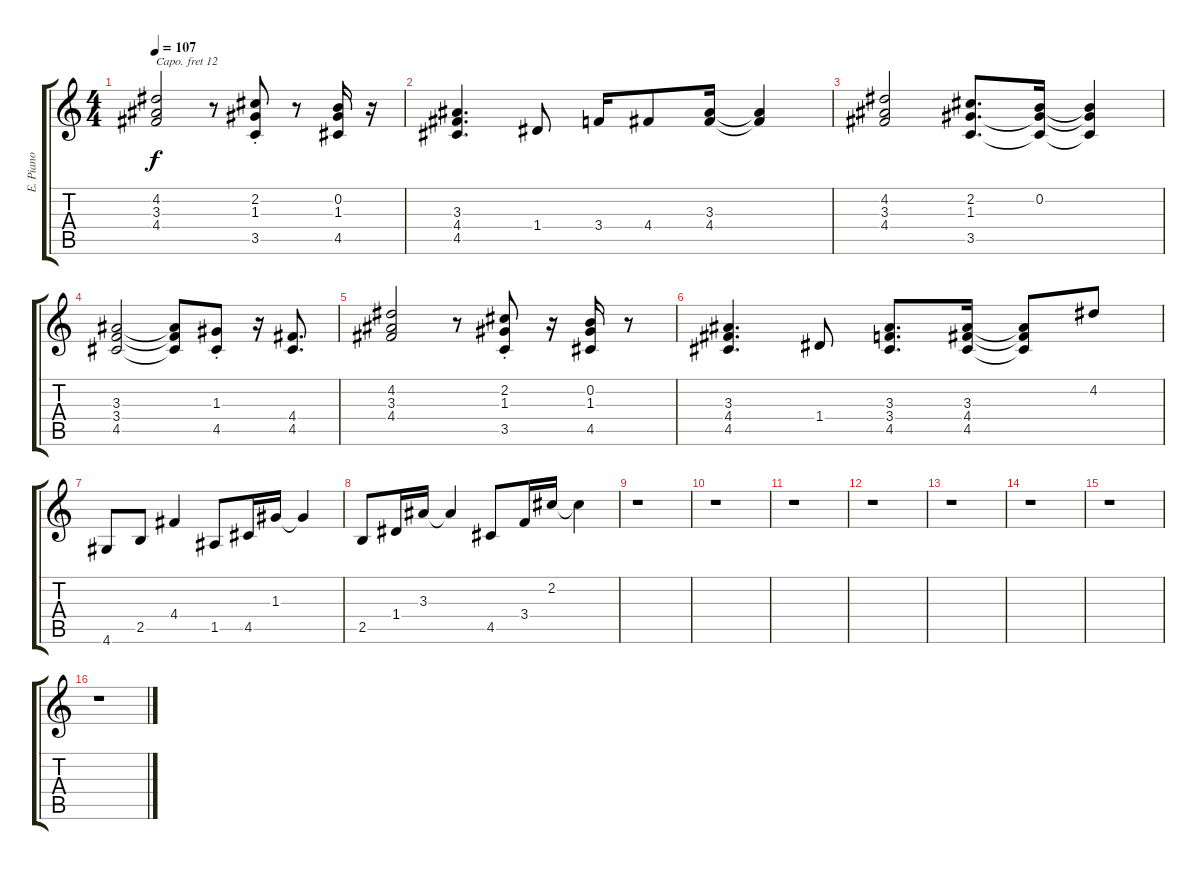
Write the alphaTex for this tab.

\track ("E. Piano" "E. Piano") {instrument electricpiano2}
\staff {score tabs}
\capo 12
\tuning (E4 B3 G3 D3 A2 E2) {hide}
\ts (4 4)
\tempo 107
\clef g2
\ks c
(4.2 3.3 4.4).2{dy f} r.8 (2.2{st} 1.3{st} 3.5{st}).8 r.8 (0.2 1.3 4.5).16 r.16 |
(3.3 4.4 4.5).4{d} 1.4.8 3.4.16 4.4.8 (3.3 4.4).16 (3.3{t} 4.4{t}).4 |
(4.2 3.3 4.4).2 (2.2 1.3 3.5).8{d} (0.2 1.3{t} 3.5{t}).16 (0.2{t} 1.3{t} 3.5{t}).4 |
(3.3 3.4 4.5).2 (3.3{t} 3.4{t} 4.5{t}).8 (1.3{st} 4.5{st}).8 r.16 (4.4 4.5).8{d} |
(4.2 3.3 4.4).2 r.8 (2.2{st} 1.3{st} 3.5{st}).8 r.16 (0.2 1.3 4.5).16 r.8 |
(3.3 4.4 4.5).4{d} 1.4.8 (3.3 3.4 4.5).8{d} (3.3 4.4 4.5).16 (3.3{t} 4.4{t} 4.5{t}).8 4.2.8 |
4.6.8 2.5.8 4.4.4 1.5.8 4.5.16 1.3.16 1.3{t}.4 |
2.5.8 1.4.16 3.3.16 3.3{t}.4 4.5.8 3.4.16 2.2.16 2.2{t}.4 |
r.1 |
r.1 |
r.1 |
r.1 |
r.1 |
r.1 |
r.1 |
r.1
